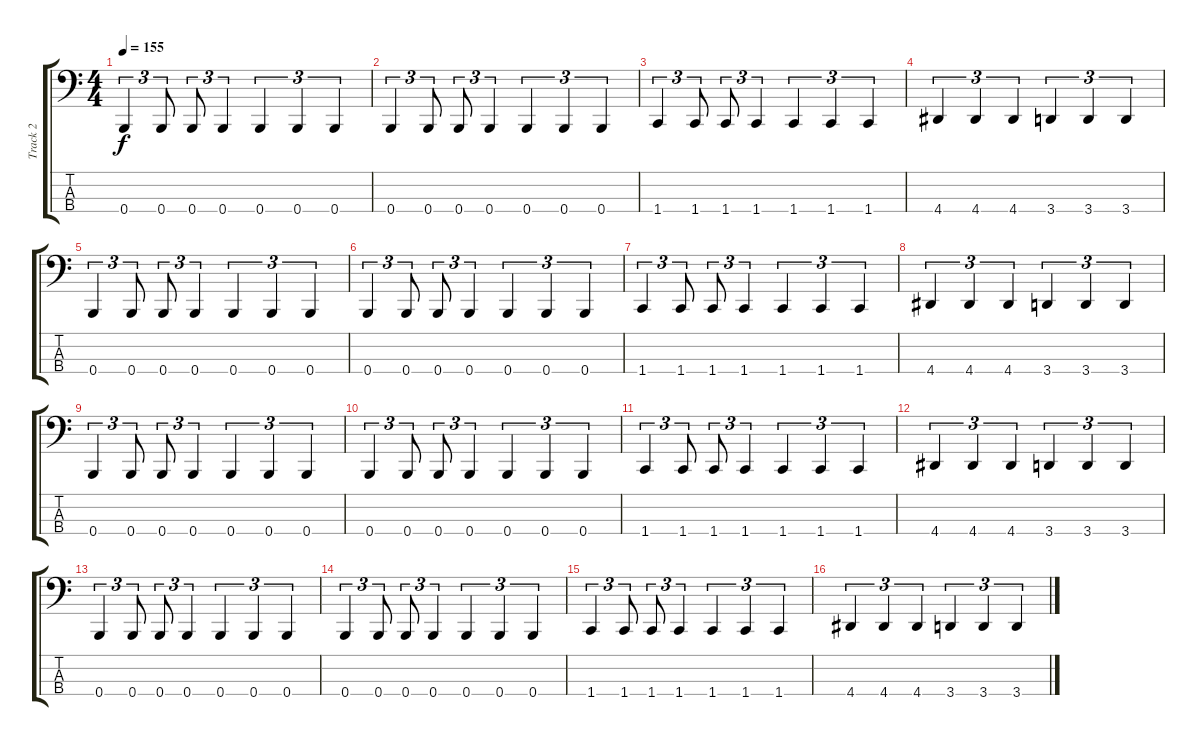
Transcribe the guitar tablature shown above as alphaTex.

\track ("Track 2" "Track 2") {instrument slapbass1}
\staff {score tabs}
\tuning (E2 B1 Gb1 B0) {hide}
\ts (4 4)
\tempo 155
\clef f4
\ks c
0.4.4{tu (3 2) dy f} 0.4.8{tu (3 2)} 0.4.8{tu (3 2)} 0.4.4{tu (3 2)} 0.4.4{tu (3 2)} 0.4.4{tu (3 2)} 0.4.4{tu (3 2)} |
0.4.4{tu (3 2)} 0.4.8{tu (3 2)} 0.4.8{tu (3 2)} 0.4.4{tu (3 2)} 0.4.4{tu (3 2)} 0.4.4{tu (3 2)} 0.4.4{tu (3 2)} |
1.4.4{tu (3 2)} 1.4.8{tu (3 2)} 1.4.8{tu (3 2)} 1.4.4{tu (3 2)} 1.4.4{tu (3 2)} 1.4.4{tu (3 2)} 1.4.4{tu (3 2)} |
4.4.4{tu (3 2)} 4.4.4{tu (3 2)} 4.4.4{tu (3 2)} 3.4.4{tu (3 2)} 3.4.4{tu (3 2)} 3.4.4{tu (3 2)} |
0.4.4{tu (3 2)} 0.4.8{tu (3 2)} 0.4.8{tu (3 2)} 0.4.4{tu (3 2)} 0.4.4{tu (3 2)} 0.4.4{tu (3 2)} 0.4.4{tu (3 2)} |
0.4.4{tu (3 2)} 0.4.8{tu (3 2)} 0.4.8{tu (3 2)} 0.4.4{tu (3 2)} 0.4.4{tu (3 2)} 0.4.4{tu (3 2)} 0.4.4{tu (3 2)} |
1.4.4{tu (3 2)} 1.4.8{tu (3 2)} 1.4.8{tu (3 2)} 1.4.4{tu (3 2)} 1.4.4{tu (3 2)} 1.4.4{tu (3 2)} 1.4.4{tu (3 2)} |
4.4.4{tu (3 2)} 4.4.4{tu (3 2)} 4.4.4{tu (3 2)} 3.4.4{tu (3 2)} 3.4.4{tu (3 2)} 3.4.4{tu (3 2)} |
0.4.4{tu (3 2)} 0.4.8{tu (3 2)} 0.4.8{tu (3 2)} 0.4.4{tu (3 2)} 0.4.4{tu (3 2)} 0.4.4{tu (3 2)} 0.4.4{tu (3 2)} |
0.4.4{tu (3 2)} 0.4.8{tu (3 2)} 0.4.8{tu (3 2)} 0.4.4{tu (3 2)} 0.4.4{tu (3 2)} 0.4.4{tu (3 2)} 0.4.4{tu (3 2)} |
1.4.4{tu (3 2)} 1.4.8{tu (3 2)} 1.4.8{tu (3 2)} 1.4.4{tu (3 2)} 1.4.4{tu (3 2)} 1.4.4{tu (3 2)} 1.4.4{tu (3 2)} |
4.4.4{tu (3 2)} 4.4.4{tu (3 2)} 4.4.4{tu (3 2)} 3.4.4{tu (3 2)} 3.4.4{tu (3 2)} 3.4.4{tu (3 2)} |
0.4.4{tu (3 2)} 0.4.8{tu (3 2)} 0.4.8{tu (3 2)} 0.4.4{tu (3 2)} 0.4.4{tu (3 2)} 0.4.4{tu (3 2)} 0.4.4{tu (3 2)} |
0.4.4{tu (3 2)} 0.4.8{tu (3 2)} 0.4.8{tu (3 2)} 0.4.4{tu (3 2)} 0.4.4{tu (3 2)} 0.4.4{tu (3 2)} 0.4.4{tu (3 2)} |
1.4.4{tu (3 2)} 1.4.8{tu (3 2)} 1.4.8{tu (3 2)} 1.4.4{tu (3 2)} 1.4.4{tu (3 2)} 1.4.4{tu (3 2)} 1.4.4{tu (3 2)} |
4.4.4{tu (3 2)} 4.4.4{tu (3 2)} 4.4.4{tu (3 2)} 3.4.4{tu (3 2)} 3.4.4{tu (3 2)} 3.4.4{tu (3 2)}
